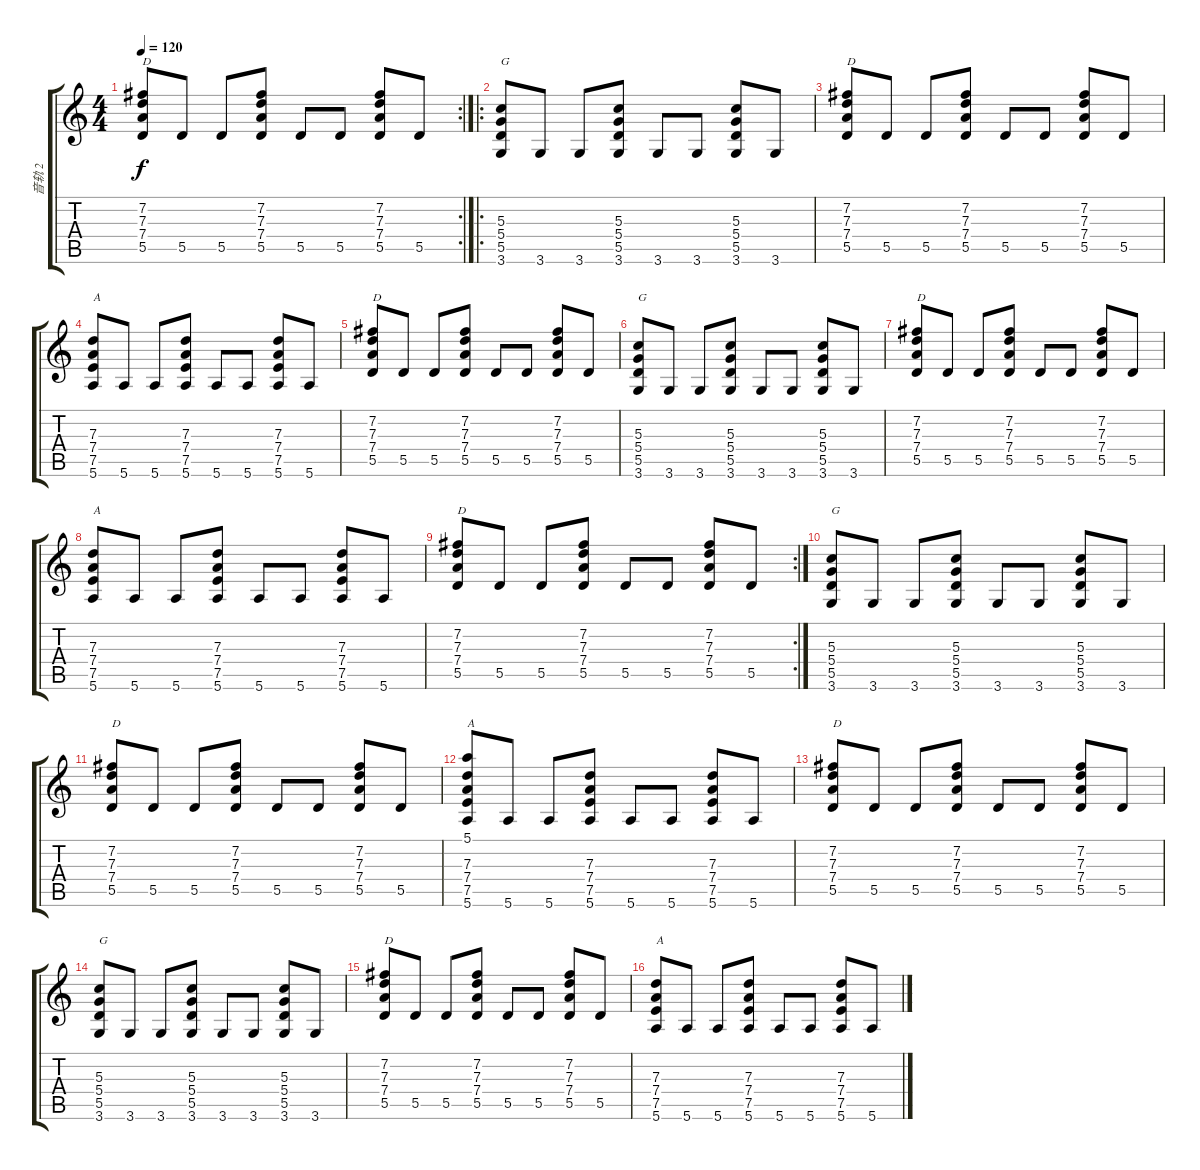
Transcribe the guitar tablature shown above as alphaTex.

\track ("音轨 2" "音轨 2") {instrument acousticguitarsteel}
\staff {score tabs}
\tuning (E4 B3 G3 D3 A2 E2) {hide}
\rc 2
\ts (4 4)
\tempo 120
\clef g2
\ks c
(7.2 7.3 7.4 5.5).8{txt "D" dy f} 5.5.8 5.5.8 (7.2 7.3 7.4 5.5).8 5.5.8 5.5.8 (7.2 7.3 7.4 5.5).8 5.5.8 |
\ro
(5.3 5.4 5.5 3.6).8{txt "G"} 3.6.8 3.6.8 (5.3 5.4 5.5 3.6).8 3.6.8 3.6.8 (5.3 5.4 5.5 3.6).8 3.6.8 |
(7.2 7.3 7.4 5.5).8{txt "D"} 5.5.8 5.5.8 (7.2 7.3 7.4 5.5).8 5.5.8 5.5.8 (7.2 7.3 7.4 5.5).8 5.5.8 |
(7.3 7.4 7.5 5.6).8{txt "A"} 5.6.8 5.6.8 (7.3 7.4 7.5 5.6).8 5.6.8 5.6.8 (7.3 7.4 7.5 5.6).8 5.6.8 |
(7.2 7.3 7.4 5.5).8{txt "D"} 5.5.8 5.5.8 (7.2 7.3 7.4 5.5).8 5.5.8 5.5.8 (7.2 7.3 7.4 5.5).8 5.5.8 |
(5.3 5.4 5.5 3.6).8{txt "G"} 3.6.8 3.6.8 (5.3 5.4 5.5 3.6).8 3.6.8 3.6.8 (5.3 5.4 5.5 3.6).8 3.6.8 |
(7.2 7.3 7.4 5.5).8{txt "D"} 5.5.8 5.5.8 (7.2 7.3 7.4 5.5).8 5.5.8 5.5.8 (7.2 7.3 7.4 5.5).8 5.5.8 |
(7.3 7.4 7.5 5.6).8{txt "A"} 5.6.8 5.6.8 (7.3 7.4 7.5 5.6).8 5.6.8 5.6.8 (7.3 7.4 7.5 5.6).8 5.6.8 |
\rc 2
(7.2 7.3 7.4 5.5).8{txt "D"} 5.5.8 5.5.8 (7.2 7.3 7.4 5.5).8 5.5.8 5.5.8 (7.2 7.3 7.4 5.5).8 5.5.8 |
(5.3 5.4 5.5 3.6).8{txt "G"} 3.6.8 3.6.8 (5.3 5.4 5.5 3.6).8 3.6.8 3.6.8 (5.3 5.4 5.5 3.6).8 3.6.8 |
(7.2 7.3 7.4 5.5).8{txt "D"} 5.5.8 5.5.8 (7.2 7.3 7.4 5.5).8 5.5.8 5.5.8 (7.2 7.3 7.4 5.5).8 5.5.8 |
(5.1 7.3 7.4 7.5 5.6).8{txt "A"} 5.6.8 5.6.8 (7.3 7.4 7.5 5.6).8 5.6.8 5.6.8 (7.3 7.4 7.5 5.6).8 5.6.8 |
(7.2 7.3 7.4 5.5).8{txt "D"} 5.5.8 5.5.8 (7.2 7.3 7.4 5.5).8 5.5.8 5.5.8 (7.2 7.3 7.4 5.5).8 5.5.8 |
(5.3 5.4 5.5 3.6).8{txt "G"} 3.6.8 3.6.8 (5.3 5.4 5.5 3.6).8 3.6.8 3.6.8 (5.3 5.4 5.5 3.6).8 3.6.8 |
(7.2 7.3 7.4 5.5).8{txt "D"} 5.5.8 5.5.8 (7.2 7.3 7.4 5.5).8 5.5.8 5.5.8 (7.2 7.3 7.4 5.5).8 5.5.8 |
(7.3 7.4 7.5 5.6).8{txt "A"} 5.6.8 5.6.8 (7.3 7.4 7.5 5.6).8 5.6.8 5.6.8 (7.3 7.4 7.5 5.6).8 5.6.8
